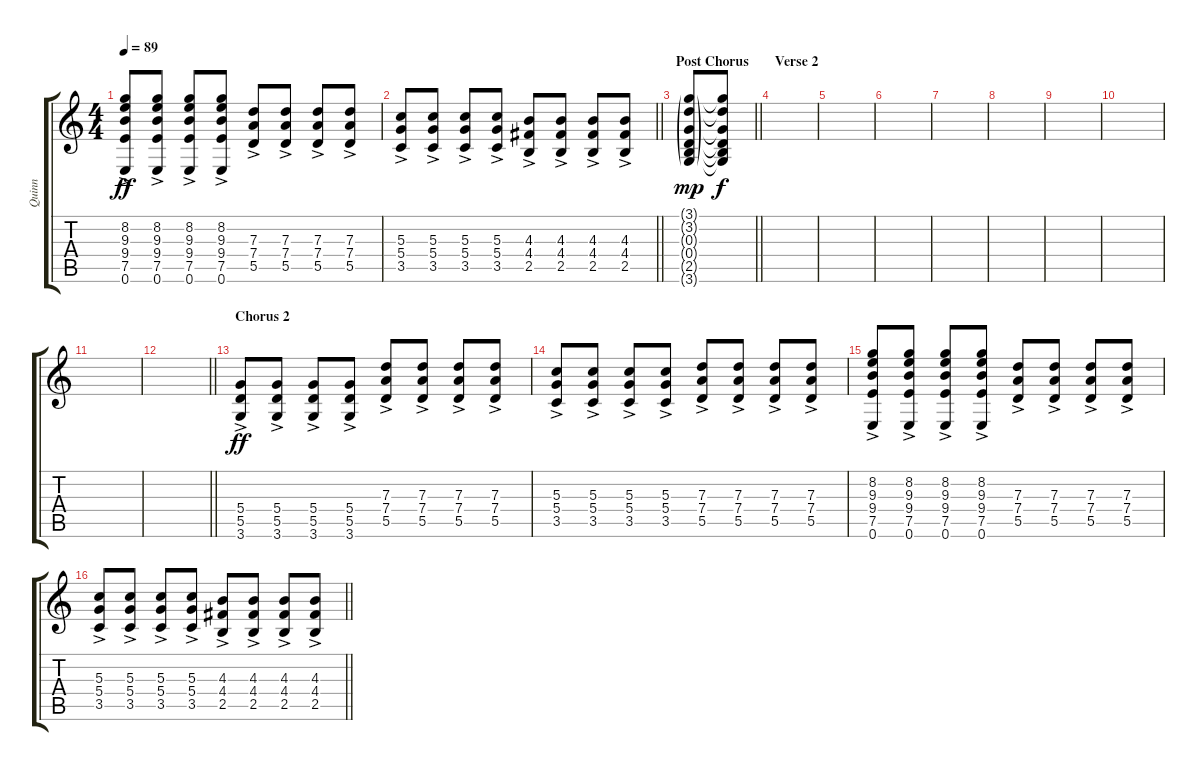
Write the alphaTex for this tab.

\track ("Quinn" "Quinn") {instrument distortionguitar}
\staff {score tabs}
\tuning (E4 B3 G3 D3 A2 E2) {hide}
\ts (4 4)
\tempo 89
\clef g2
\ks c
(8.2{ac} 9.3{ac} 9.4{ac} 7.5{ac} 0.6{ac}).8{dy ff} (8.2{ac} 9.3{ac} 9.4{ac} 7.5{ac} 0.6).8 (8.2{ac} 9.3{ac} 9.4{ac} 7.5{ac} 0.6).8 (8.2{ac} 9.3{ac} 9.4{ac} 7.5{ac} 0.6).8 (7.3{ac} 7.4{ac} 5.5{ac}).8 (7.3{ac} 7.4{ac} 5.5{ac}).8 (7.3{ac} 7.4{ac} 5.5{ac}).8 (7.3{ac} 7.4{ac} 5.5{ac}).8 |
\barLineRight lightlight
(5.3{ac} 5.4{ac} 3.5{ac}).8 (5.3{ac} 5.4{ac} 3.5{ac}).8 (5.3{ac} 5.4{ac} 3.5{ac}).8 (5.3{ac} 5.4{ac} 3.5{ac}).8 (4.3{ac} 4.4{ac} 2.5{ac}).8 (4.3{ac} 4.4{ac} 2.5{ac}).8 (4.3{ac} 4.4{ac} 2.5{ac}).8 (4.3{ac} 4.4{ac} 2.5{ac}).8 |
\section ("" "Post Chorus")
\barLineRight lightlight
(3.1{g} 3.2{g} 0.3{g} 0.4{g} 2.5{g} 3.6{g}).8{dy mp} (3.1{t} 3.2{t} 0.3{t} 0.4{t} 2.5{t} 3.6{t}).8{dy f} |
\section ("" "Verse 2")
|
|
|
|
|
|
|
|
\barLineRight lightlight
|
\section ("" "Chorus 2")
(5.4{ac} 5.5{ac} 3.6{ac}).8{dy ff} (5.4{ac} 5.5{ac} 3.6{ac}).8 (5.4{ac} 5.5{ac} 3.6{ac}).8 (5.4{ac} 5.5{ac} 3.6{ac}).8 (7.3{ac} 7.4{ac} 5.5{ac}).8 (7.3{ac} 7.4{ac} 5.5{ac}).8 (7.3{ac} 7.4{ac} 5.5{ac}).8 (7.3{ac} 7.4{ac} 5.5{ac}).8 |
(5.3{ac} 5.4{ac} 3.5{ac}).8 (5.3{ac} 5.4{ac} 3.5{ac}).8 (5.3{ac} 5.4{ac} 3.5{ac}).8 (5.3{ac} 5.4{ac} 3.5{ac}).8 (7.3{ac} 7.4{ac} 5.5{ac}).8 (7.3{ac} 7.4{ac} 5.5{ac}).8 (7.3{ac} 7.4{ac} 5.5{ac}).8 (7.3{ac} 7.4{ac} 5.5{ac}).8 |
(8.2{ac} 9.3{ac} 9.4{ac} 7.5{ac} 0.6).8 (8.2{ac} 9.3{ac} 9.4{ac} 7.5{ac} 0.6).8 (8.2{ac} 9.3{ac} 9.4{ac} 7.5{ac} 0.6).8 (8.2{ac} 9.3{ac} 9.4{ac} 7.5{ac} 0.6).8 (7.3{ac} 7.4{ac} 5.5{ac}).8 (7.3{ac} 7.4{ac} 5.5{ac}).8 (7.3{ac} 7.4{ac} 5.5{ac}).8 (7.3{ac} 7.4{ac} 5.5{ac}).8 |
\barLineRight lightlight
(5.3{ac} 5.4{ac} 3.5{ac}).8 (5.3{ac} 5.4{ac} 3.5{ac}).8 (5.3{ac} 5.4{ac} 3.5{ac}).8 (5.3{ac} 5.4{ac} 3.5{ac}).8 (4.3{ac} 4.4{ac} 2.5{ac}).8 (4.3{ac} 4.4{ac} 2.5{ac}).8 (4.3{ac} 4.4{ac} 2.5{ac}).8 (4.3{ac} 4.4{ac} 2.5{ac}).8
